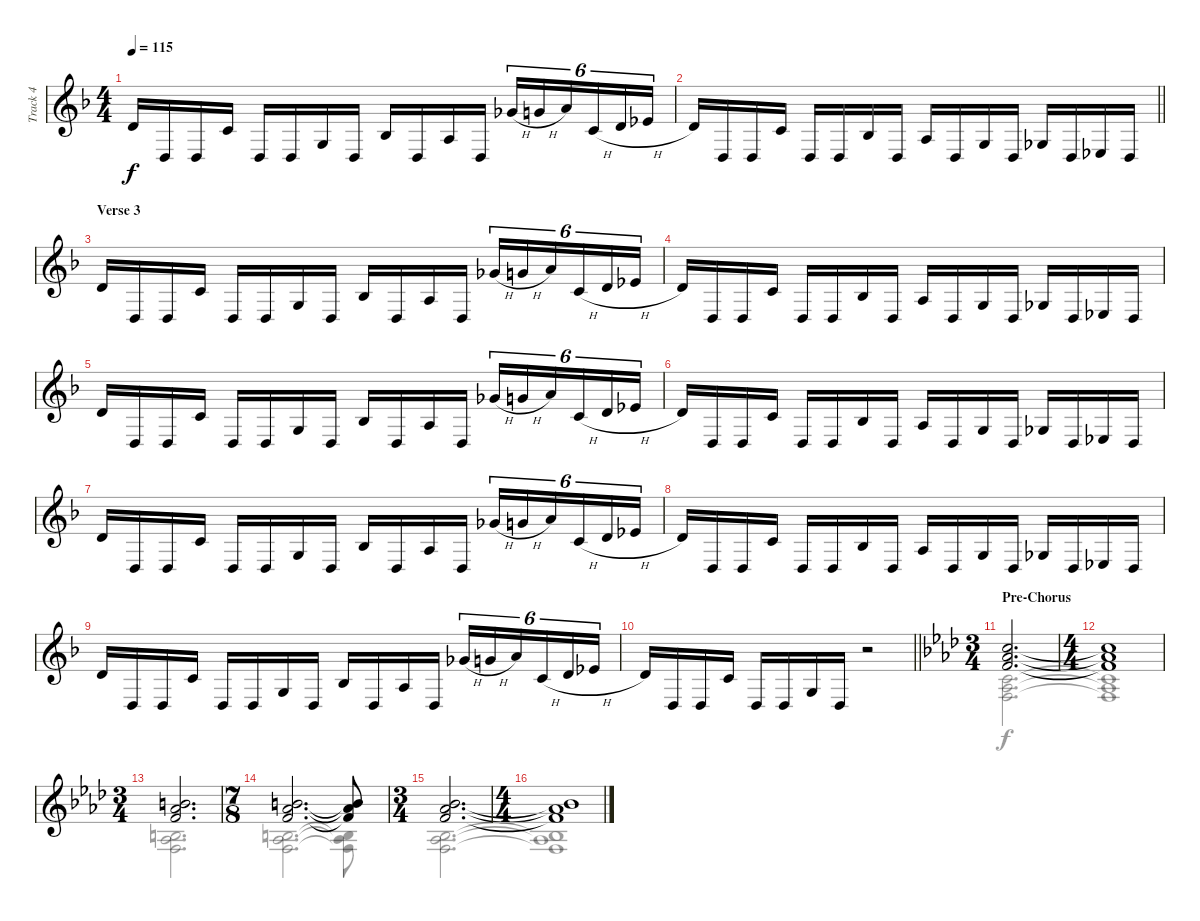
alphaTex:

\track ("Track 4" "Track 4") {instrument stringensemble1}
\staff {score}
\tuning (D4 A3 F3 C3 G2 D2) {hide}
\voice
\ts (4 4)
\tempo 115
\clef g2
\ks dminor
9.3.16{dy f} 7.5.16 7.5.16 7.3.16 7.5.16 7.5.16 2.3.16 7.5.16 5.3.16 7.5.16 4.3.16 7.5.16 9.2{h}.16{tu (6 4)} 10.2{h}.16{tu (6 4)} 12.2.16{tu (6 4)} 7.3{h}.16{tu (6 4)} 9.3{h}.16{tu (6 4)} 1.1.16{tu (6 4)} |
\barLineRight lightlight
9.3.16 7.5.16 7.5.16 7.3.16 7.5.16 7.5.16 5.3.16 7.5.16 4.3.16 7.5.16 2.3.16 7.5.16 1.3.16 7.5.16 8.5.16 7.5.16 |
\section ("" "Verse 3")
9.3.16 7.5.16 7.5.16 7.3.16 7.5.16 7.5.16 2.3.16 7.5.16 5.3.16 7.5.16 4.3.16 7.5.16 9.2{h}.16{tu (6 4)} 10.2{h}.16{tu (6 4)} 12.2.16{tu (6 4)} 7.3{h}.16{tu (6 4)} 9.3{h}.16{tu (6 4)} 1.1.16{tu (6 4)} |
9.3.16 7.5.16 7.5.16 7.3.16 7.5.16 7.5.16 5.3.16 7.5.16 4.3.16 7.5.16 2.3.16 7.5.16 1.3.16 7.5.16 8.5.16 7.5.16 |
9.3.16 7.5.16 7.5.16 7.3.16 7.5.16 7.5.16 2.3.16 7.5.16 5.3.16 7.5.16 4.3.16 7.5.16 9.2{h}.16{tu (6 4)} 10.2{h}.16{tu (6 4)} 12.2.16{tu (6 4)} 7.3{h}.16{tu (6 4)} 9.3{h}.16{tu (6 4)} 1.1.16{tu (6 4)} |
9.3.16 7.5.16 7.5.16 7.3.16 7.5.16 7.5.16 5.3.16 7.5.16 4.3.16 7.5.16 2.3.16 7.5.16 1.3.16 7.5.16 8.5.16 7.5.16 |
9.3.16 7.5.16 7.5.16 7.3.16 7.5.16 7.5.16 2.3.16 7.5.16 5.3.16 7.5.16 4.3.16 7.5.16 9.2{h}.16{tu (6 4)} 10.2{h}.16{tu (6 4)} 12.2.16{tu (6 4)} 7.3{h}.16{tu (6 4)} 9.3{h}.16{tu (6 4)} 1.1.16{tu (6 4)} |
9.3.16 7.5.16 7.5.16 7.3.16 7.5.16 7.5.16 5.3.16 7.5.16 4.3.16 7.5.16 2.3.16 7.5.16 1.3.16 7.5.16 8.5.16 7.5.16 |
9.3.16 7.5.16 7.5.16 7.3.16 7.5.16 7.5.16 2.3.16 7.5.16 5.3.16 7.5.16 4.3.16 7.5.16 9.2{h}.16{tu (6 4)} 10.2{h}.16{tu (6 4)} 12.2.16{tu (6 4)} 7.3{h}.16{tu (6 4)} 9.3{h}.16{tu (6 4)} 1.1.16{tu (6 4)} |
\barLineRight lightlight
9.3.16 7.5.16 7.5.16 7.3.16 7.5.16 7.5.16 2.3.16 7.5.16 r.2 |
\ts (3 4)
\section ("" "Pre-Chorus")
\ks fminor
(3.1 15.2 15.3).2{d volume 10 instrument stringensemble1} |
\ts (4 4)
(3.1{t} 15.2{t} 15.3{t}).1 |
\ts (3 4)
(9.1 11.2 12.3).2{d} |
\ts (7 8)
(3.1 11.2 18.3).2{d} (3.1{t} 11.2{t} 18.3{t}).8 |
\ts (3 4)
(8.1 11.2 12.3).2{d} |
\ts (4 4)
(8.1{t} 11.2{t} 12.3{t}).1
\voice
\clef g2
\ottava regular
\simile none
\ks dminor
|
\barLineRight lightlight
|
|
|
|
|
|
|
|
\barLineRight lightlight
|
\ks fminor
(3.2 3.3 5.4).2{d} |
(3.2{t} 3.3{t} 5.4{t}).1 |
(2.2 3.3 5.4).2{d} |
(2.2 0.3 8.4).2{d} (2.2{t} 0.3{t} 8.4{t}).8 |
(1.2 0.3 8.4).2{d} |
(1.2{t} 0.3{t} 8.4{t}).1
